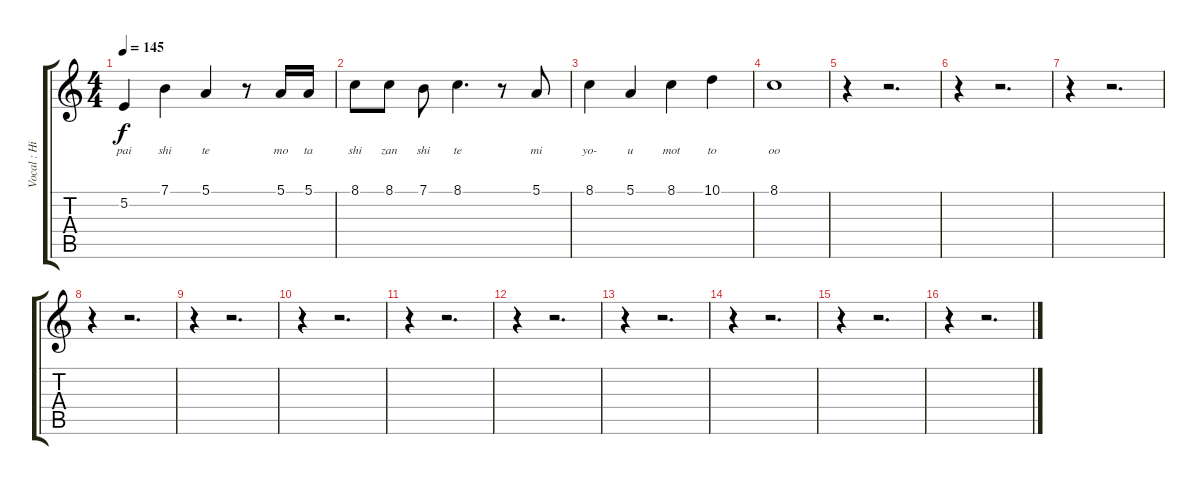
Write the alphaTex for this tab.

\track ("Vocal : Hirasawa Yui" "Vocal : Hi") {instrument lead2sawtooth}
\staff {score tabs}
\tuning (E4 B3 G3 D3 A2 E2) {hide}
\ts (4 4)
\tempo 145
\clef g2
\ks c
5.2.4{lyrics (0 "pai") lyrics (1 "") lyrics (2 "") lyrics (3 "") lyrics (4 "") dy f} 7.1.4{lyrics (0 "shi") lyrics (1 "") lyrics (2 "") lyrics (3 "") lyrics (4 "")} 5.1.4{lyrics (0 "te") lyrics (1 "") lyrics (2 "") lyrics (3 "") lyrics (4 "")} r.8 5.1.16{lyrics (0 "mo") lyrics (1 "") lyrics (2 "") lyrics (3 "") lyrics (4 "")} 5.1.16{lyrics (0 "ta") lyrics (1 "") lyrics (2 "") lyrics (3 "") lyrics (4 "")} |
8.1.8{lyrics (0 "shi") lyrics (1 "") lyrics (2 "") lyrics (3 "") lyrics (4 "")} 8.1.8{lyrics (0 "zan") lyrics (1 "") lyrics (2 "") lyrics (3 "") lyrics (4 "")} 7.1.8{lyrics (0 "shi") lyrics (1 "") lyrics (2 "") lyrics (3 "") lyrics (4 "")} 8.1.4{d lyrics (0 "te") lyrics (1 "") lyrics (2 "") lyrics (3 "") lyrics (4 "")} r.8 5.1.8{lyrics (0 "mi") lyrics (1 "") lyrics (2 "") lyrics (3 "") lyrics (4 "")} |
8.1.4{lyrics (0 "yo-") lyrics (1 "") lyrics (2 "") lyrics (3 "") lyrics (4 "")} 5.1.4{lyrics (0 "u") lyrics (1 "") lyrics (2 "") lyrics (3 "") lyrics (4 "")} 8.1.4{lyrics (0 "mot") lyrics (1 "") lyrics (2 "") lyrics (3 "") lyrics (4 "")} 10.1.4{lyrics (0 "to") lyrics (1 "") lyrics (2 "") lyrics (3 "") lyrics (4 "")} |
8.1.1{lyrics (0 "oo") lyrics (1 "") lyrics (2 "") lyrics (3 "") lyrics (4 "")} |
r.4 r.2{d} |
r.4 r.2{d} |
r.4 r.2{d} |
r.4 r.2{d} |
r.4 r.2{d} |
r.4 r.2{d} |
r.4 r.2{d} |
r.4 r.2{d} |
r.4 r.2{d} |
r.4 r.2{d} |
r.4 r.2{d} |
r.4 r.2{d}
